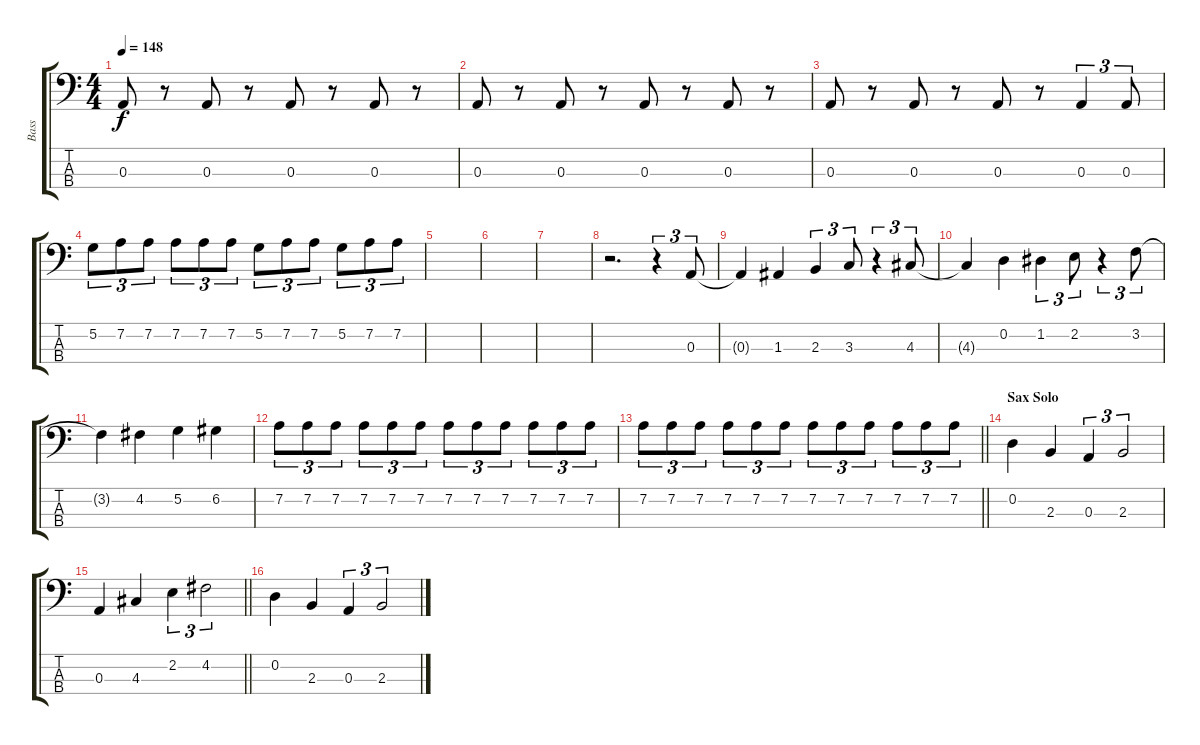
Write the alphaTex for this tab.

\track ("Bass" "Bass") {instrument electricbassfinger}
\staff {score tabs}
\tuning (G2 D2 A1 E1) {hide}
\ts (4 4)
\tempo 148
\clef f4
\ks c
0.3.8{dy f} r.8 0.3.8 r.8 0.3.8 r.8 0.3.8 r.8 |
0.3.8 r.8 0.3.8 r.8 0.3.8 r.8 0.3.8 r.8 |
0.3.8 r.8 0.3.8 r.8 0.3.8 r.8 0.3.4{tu (3 2)} 0.3.8{tu (3 2)} |
5.2.8{tu (3 2)} 7.2.8{tu (3 2)} 7.2.8{tu (3 2)} 7.2.8{tu (3 2)} 7.2.8{tu (3 2)} 7.2.8{tu (3 2)} 5.2.8{tu (3 2)} 7.2.8{tu (3 2)} 7.2.8{tu (3 2)} 5.2.8{tu (3 2)} 7.2.8{tu (3 2)} 7.2.8{tu (3 2)} |
|
|
|
r.2{d} r.4{tu (3 2)} 0.3.8{tu (3 2)} |
0.3{t}.4 1.3.4 2.3.4{tu (3 2)} 3.3.8{tu (3 2)} r.4{tu (3 2)} 4.3.8{tu (3 2)} |
4.3{t}.4 0.2.4 1.2.4{tu (3 2)} 2.2.8{tu (3 2)} r.4{tu (3 2)} 3.2.8{tu (3 2)} |
3.2{t}.4 4.2.4 5.2.4 6.2.4 |
7.2.8{tu (3 2)} 7.2.8{tu (3 2)} 7.2.8{tu (3 2)} 7.2.8{tu (3 2)} 7.2.8{tu (3 2)} 7.2.8{tu (3 2)} 7.2.8{tu (3 2)} 7.2.8{tu (3 2)} 7.2.8{tu (3 2)} 7.2.8{tu (3 2)} 7.2.8{tu (3 2)} 7.2.8{tu (3 2)} |
\barLineRight lightlight
7.2.8{tu (3 2)} 7.2.8{tu (3 2)} 7.2.8{tu (3 2)} 7.2.8{tu (3 2)} 7.2.8{tu (3 2)} 7.2.8{tu (3 2)} 7.2.8{tu (3 2)} 7.2.8{tu (3 2)} 7.2.8{tu (3 2)} 7.2.8{tu (3 2)} 7.2.8{tu (3 2)} 7.2.8{tu (3 2)} |
\section ("" "Sax Solo")
0.2.4 2.3.4 0.3.4{tu (3 2)} 2.3.2{tu (3 2)} |
\barLineRight lightlight
0.3.4 4.3.4 2.2.4{tu (3 2)} 4.2.2{tu (3 2)} |
0.2.4 2.3.4 0.3.4{tu (3 2)} 2.3.2{tu (3 2)}
